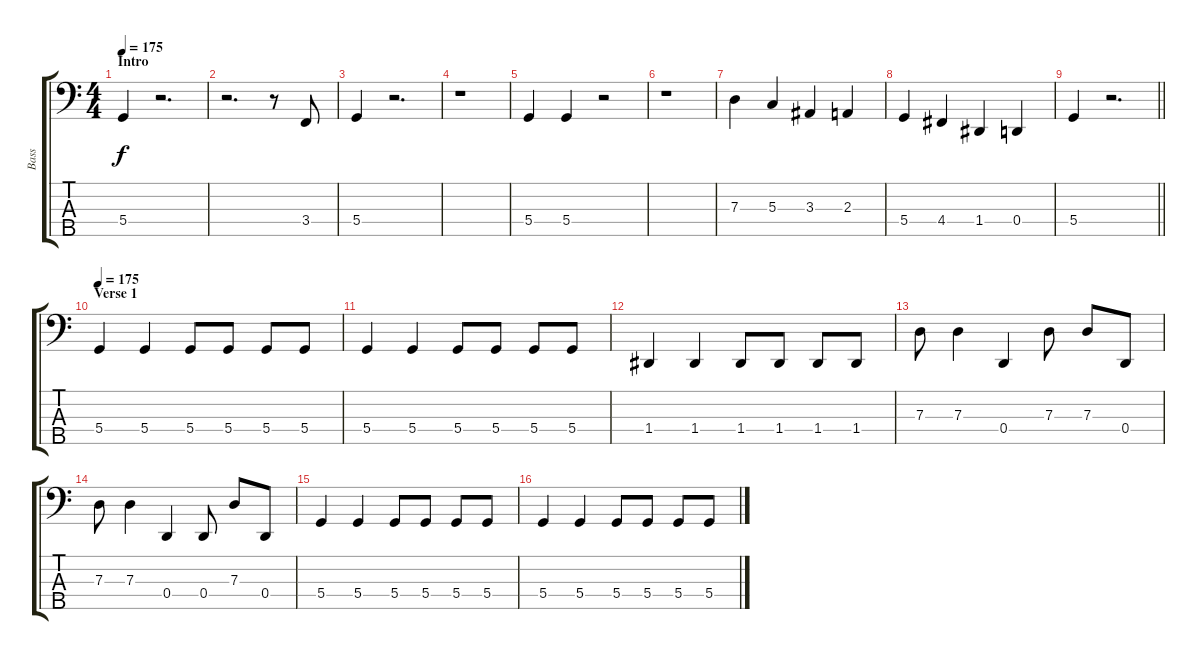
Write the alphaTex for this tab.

\track ("Bass" "Bass") {instrument electricbassfinger}
\staff {score tabs}
\tuning (F2 C2 G1 D1 A0) {hide}
\ts (4 4)
\section ("" "Intro")
\tempo 175
\tempo 180
\tempo 175
\clef f4
\ks c
5.4.4{dy f instrument electricbassfinger} r.2{d} |
r.2{d} r.8 3.4.8 |
5.4.4 r.2{d} |
r.1 |
5.4.4 5.4.4 r.2 |
r.1 |
7.3.4 5.3.4 3.3.4 2.3.4 |
5.4.4 4.4.4 1.4.4 0.4.4 |
\barLineRight lightlight
5.4.4 r.2{d} |
\section ("" "Verse 1")
\tempo 175
5.4.4 5.4.4 5.4.8 5.4.8 5.4.8 5.4.8 |
5.4.4 5.4.4 5.4.8 5.4.8 5.4.8 5.4.8 |
1.4.4 1.4.4 1.4.8 1.4.8 1.4.8 1.4.8 |
7.3.8 7.3.4 0.4.4 7.3.8 7.3.8 0.4.8 |
7.3.8 7.3.4 0.4.4 0.4.8 7.3.8 0.4.8 |
5.4.4 5.4.4 5.4.8 5.4.8 5.4.8 5.4.8 |
5.4.4 5.4.4 5.4.8 5.4.8 5.4.8 5.4.8
